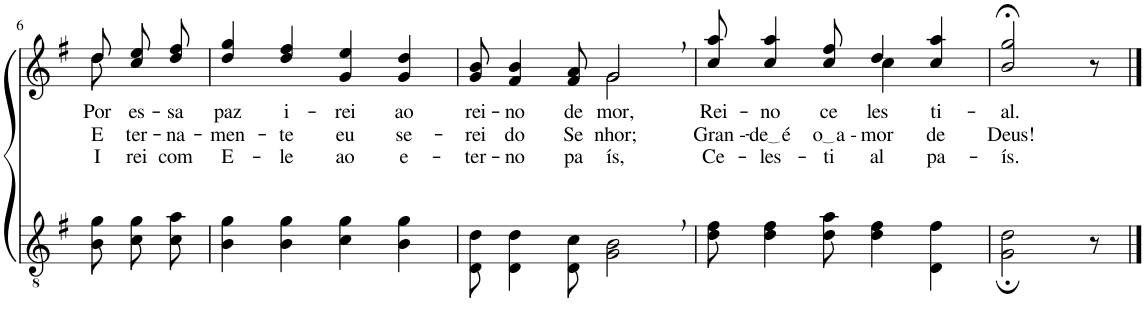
**kern	**kern	**text	**text	**text
*part2	*part1	*part1	*part1	*part1
*staff2	*staff1	*staff1	*staff1	*staff1
*I"Parte III e IV	*I"Parte I e II	*	*	*
!!LO:PB:g=z
*clefGv2	*clefG2	*	*	*
*Trd4c7	*Trd4c7	*	*	*
*k[f#]	*k[f#]	*	*	*
*M4/4	*M4/4	*	*	*
=6	=6	=6	=6	=6
*	*^	*	*	*
!	!	!	!LO:LY:b	!LO:LY:b	!LO:LY:b
8B\ 8g\	8dd/	8dd\	Por	E-	I-
!	!	!	!LO:LY:b	!LO:LY:b	!LO:LY:b
8c\ 8g\L	8cc\ 8ee\L	4ryy	es-	-ter-	-rei
!	!	!	!LO:LY:b	!LO:LY:b	!LO:LY:b
8c\ 8a\J	8dd\ 8ff#\J	.	-sa	-na-	com
*	*v	*v	*	*	*
=7	=7	=7	=7	=7
!	!	!LO:LY:b	!LO:LY:b	!LO:LY:b
4B\ 4g\	4dd/ 4gg/	paz	-men-	E-
!	!	!LO:LY:b	!LO:LY:b	!LO:LY:b
4B\ 4g\	4dd/ 4ff#/	i-	-te	-le
!	!	!LO:LY:b	!LO:LY:b	!LO:LY:b
4c\ 4g\	4g/ 4ee/	-rei	eu	ao
!	!	!LO:LY:b	!LO:LY:b	!LO:LY:b
4B\ 4g\	4g/ 4dd/	ao	se-	e-
=8	=8	=8	=8	=8
!	!	!LO:LY:b	!LO:LY:b	!LO:LY:b
*	*^	*	*	*
8D\ 8d\	8g/ 8b/	2ryy	rei-	-rei	-ter-
!	!	!	!LO:LY:b	!LO:LY:b	!LO:LY:b
4D\ 4d\	4f#/ 4b/	.	-no	do	-no
!	!	!	!LO:LY:b	!LO:LY:b	!LO:LY:b
8D\ 8c\	8f#/ 8a/	.	de	Se-	pa-
!	!	!	!LO:LY:b	!LO:LY:b	!LO:LY:b
2G\, 2B\,	2g,/	2g\	mor,	-nhor;	-ís,
=9	=9	=9	=9	=9	=9
!	!	!	!LO:LY:b	!LO:LY:b	!LO:LY:b
8d\ 8f#\	8cc/ 8aa/	2ryy	Rei-	Gran --	Ce-
!	!	!	!LO:LY:b	!LO:LY:b	!LO:LY:b
4d\ 4f#\	4cc/ 4aa/	.	-no	de é	-les-
!	!	!	!LO:LY:b	!LO:LY:b	!LO:LY:b
8d\ 8a\	8cc/ 8ff#/	.	ce-	o a -	-ti-
!	!	!	!LO:LY:b	!LO:LY:b	!LO:LY:b
4d\ 4f#\	4dd/	4cc\	-les-	-mor	-al
!	!	!	!LO:LY:b	!LO:LY:b	!LO:LY:b
4D\ 4f#\	4cc/ 4aa/	4ryy	-ti-	de	pa-
=10	=10	=10	=10	=10	=10
!	!	!	!LO:LY:b	!LO:LY:b	!LO:LY:b
*	*v	*v	*	*	*
2G\; 2d\;	2b/;< 2gg/;<	-al.	Deus!	-ís.
8r	8r	.	.	.
==	==	==	==	==
*-	*-	*-	*-	*-
